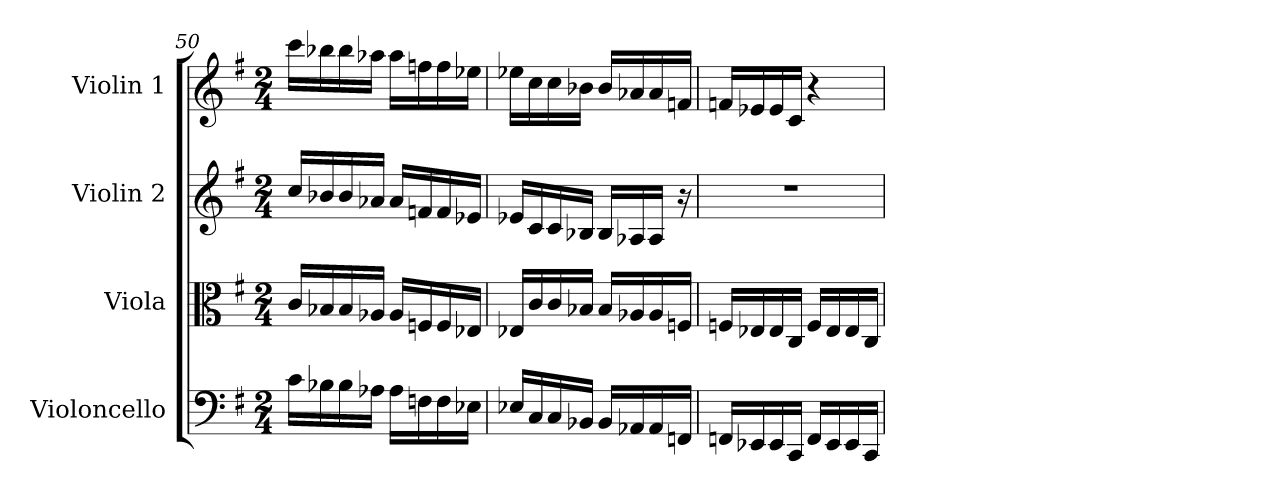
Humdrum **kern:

**kern	**kern	**kern	**kern
*part4	*part3	*part2	*part1
*staff4	*staff3	*staff2	*staff1
*I"Violoncello	*I"Viola	*I"Violin 2	*I"Violin 1
*I'Vc	*I'Vla	*I'Vln	*I'Vln
*clefF4	*clefC3	*clefG2	*clefG2
*k[f#]	*k[f#]	*k[f#]	*k[f#]
*M2/4	*M2/4	*M2/4	*M2/4
=50	=50	=50	=50
16c\LL	16c/LL	16cc/LL	16ccc\LL
16B-X\	16B-X/	16b-X/	16bb-X\
16B-\	16B-/	16b-/	16bb-\
16A-X\JJ	16A-X/JJ	16a-X/JJ	16aa-X\JJ
16A-\LL	16A-/LL	16a-/LL	16aa-\LL
16Fn\	16Fn/	16fn/	16ffn\
16F\	16F/	16f/	16ff\
16E-X\JJ	16E-X/JJ	16e-X/JJ	16ee-X\JJ
=51	=51	=51	=51
16E-X/LL	16E-X/LL	16e-X/LL	16ee-X\LL
16C/	16c/	16c/	16cc\
16C/	16c/	16c/	16cc\
16BB-X/JJ	16B-X/JJ	16B-X/JJ	16b-X\JJ
16BB-/LL	16B-/LL	16B-/LL	16b-/LL
16AA-X/	16A-X/	16A-X/	16a-X/
16AA-/	16A-/	16A-/JJ	16a-/
16FFn/JJ	16Fn/JJ	16r	16fn/JJ
=52	=52	=52	=52
16FFn/LL	16Fn/LL	2r	16fn/LL
16EE-X/	16E-X/	.	16e-X/
16EE-/	16E-/	.	16e-/
16CC/JJ	16C/JJ	.	16c/JJ
16FF/LL	16F/LL	.	4r
16EE-/	16E-/	.	.
16EE-/	16E-/	.	.
16CC/JJ	16C/JJ	.	.
=	=	=	=
*-	*-	*-	*-
